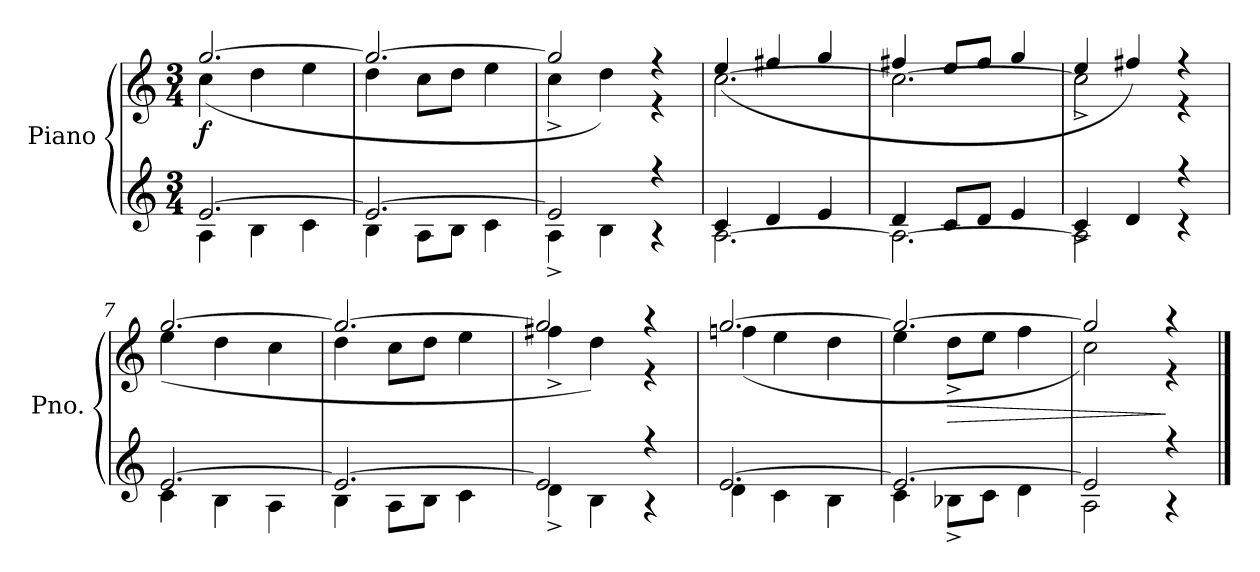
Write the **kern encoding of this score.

**kern	**kern	**dynam
*part1	*part1	*part1
*staff2	*staff1	*staff1/2
*I"Piano	*	*
*I'Pno.	*	*
*clefG2	*clefG2	*
*k[]	*k[]	*
*M3/4	*M3/4	*
*MM144	*MM144	*
=1	=1	=1
*^	*^	*
!	!	!	!	!LO:DY:b
[2.e/	4A\	[2.gg/	(<4cc\	f
.	4B\	.	4dd\	.
.	4c\	.	4ee\	.
=2	=2	=2	=2	=2
2.e/_	4B\	2.gg/_	4dd\	.
.	8A\L	.	8cc\L	.
.	8B\J	.	8dd\J	.
.	4c\	.	4ee\	.
=3	=3	=3	=3	=3
2e/]	4A^\	2gg/]	4cc^\	.
.	4B\	.	4dd\)	.
4r	4r	4r	4r	.
=4	=4	=4	=4	=4
[2.A\	4c/	[2.cc\	(>4ee/	.
.	4d/	.	4ff#X/	.
.	4e/	.	4gg/	.
=5	=5	=5	=5	=5
2.A\_	4d/	2.cc\_	4ff#X/	.
.	8c/L	.	8ee/L	.
.	8d/J	.	8ff#/J	.
.	4e/	.	4gg/	.
=6	=6	=6	=6	=6
2A\]	4c^/	2cc\]	4ee^/	.
.	4d/	.	4ff#X/)	.
4r	4r	4r	4r	.
=7	=7	=7	=7	=7
[2.e/	4c\	[2.gg/	(<4ee\	.
.	4B\	.	4dd\	.
.	4A\	.	4cc\	.
=8	=8	=8	=8	=8
2.e/_	4B\	2.gg/_	4dd\	.
.	8A\L	.	8cc\L	.
.	8B\J	.	8dd\J	.
.	4c\	.	4ee\	.
!!LO:LB:g=z	!!
=9	=9	=9	=9	=9
2e/]	4d^\	2gg/]	4ff#X^\	.
.	4B\	.	4dd\)	.
4r	4r	4r	4r	.
=10	=10	=10	=10	=10
[2.e/	4d\	[2.gg/	(<4ffn\	.
.	4c\	.	4ee\	.
.	4B\	.	4dd\	.
=11	=11	=11	=11	=11
2.e/_	4c\	2.gg/_	4ee\	.
!	!	!	!	!LO:HP:b
.	8B-X^\L	.	8dd^\L	>
.	8c\J	.	8ee\J	.
.	4d\	.	4ff\	.
=12	=12	=12	=12	=12
2e/]	2A\	2gg/]	2cc\)	.
4r	4r	4r	4r	]
*v	*v	*	*	*
*	*v	*v	*
==	==	==
*-	*-	*-
